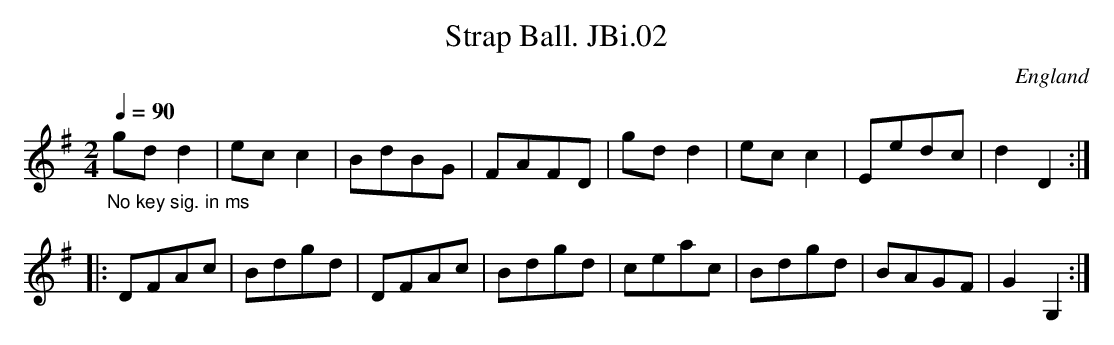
X:1
T:Strap Ball. JBi.02
M:2/4
L:1/8
Q:1/4=90
O:England
K:G major
"_No key sig. in ms"gdd2|ecc2|BdBG|FAFD|\
gdd2|ecc2|Eedc|d2D2:|!
|:DFAc|Bdgd|DFAc|Bdgd|ceac|Bdgd|BAGF|G2G,2:|
